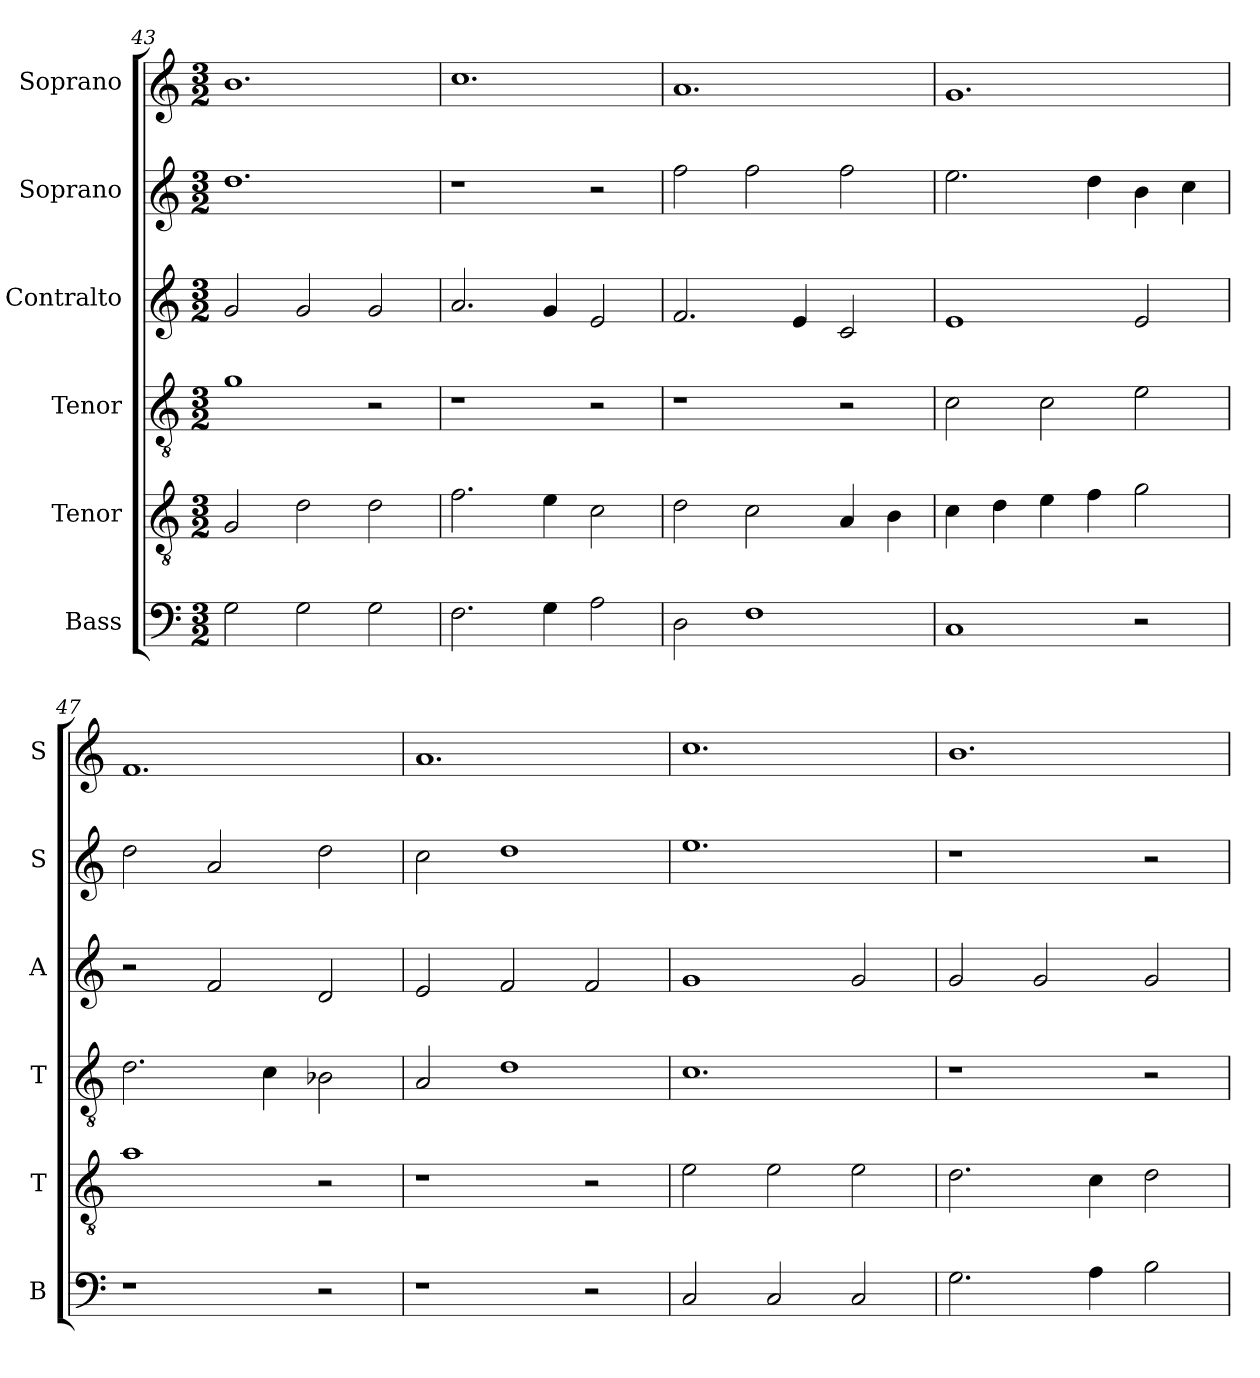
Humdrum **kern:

**kern	**kern	**kern	**kern	**kern	**kern
*part6	*part5	*part4	*part3	*part2	*part1
*staff6	*staff5	*staff4	*staff3	*staff2	*staff1
*I"Bass	*I"Tenor	*I"Tenor	*I"Contralto	*I"Soprano	*I"Soprano
*I'B	*I'T	*I'T	*I'A	*I'S	*I'S
*clefF4	*clefGv2	*clefGv2	*clefG2	*clefG2	*clefG2
*k[]	*k[]	*k[]	*k[]	*k[]	*k[]
*G:mix	*G:mix	*G:mix	*G:mix	*G:mix	*G:mix
*M3/2	*M3/2	*M3/2	*M3/2	*M3/2	*M3/2
=43	=43	=43	=43	=43	=43
2G	2G	1g	2g	1.dd	1.b
2G	2d	.	2g	.	.
2G	2d	2r	2g	.	.
=44	=44	=44	=44	=44	=44
2.F	2.f	1r	2.a	1r	1.cc
4G	4e	.	4g	.	.
2A	2c	2r	2e	2r	.
=45	=45	=45	=45	=45	=45
2D	2d	1r	2.f	2ff	1.a
1F	2c	.	.	2ff	.
.	.	.	4e	.	.
.	4A	2r	2c	2ff	.
.	4B	.	.	.	.
=46	=46	=46	=46	=46	=46
1C	4c	2c	1e	2.ee	1.g
.	4d	.	.	.	.
.	4e	2c	.	.	.
.	4f	.	.	4dd	.
2r	2g	2e	2e	4b	.
.	.	.	.	4cc	.
=47	=47	=47	=47	=47	=47
1r	1a	2.d	2r	2dd	1.f
.	.	.	2f	2a	.
.	.	4c	.	.	.
2r	2r	2B-X	2d	2dd	.
=48	=48	=48	=48	=48	=48
1r	1r	2A	2e	2cc	1.a
.	.	1d	2f	1dd	.
2r	2r	.	2f	.	.
=49	=49	=49	=49	=49	=49
2C	2e	1.c	1g	1.ee	1.cc
2C	2e	.	.	.	.
2C	2e	.	2g	.	.
=50	=50	=50	=50	=50	=50
2.G	2.d	1r	2g	1r	1.b
.	.	.	2g	.	.
4A	4c	.	.	.	.
2B	2d	2r	2g	2r	.
=	=	=	=	=	=
*-	*-	*-	*-	*-	*-
